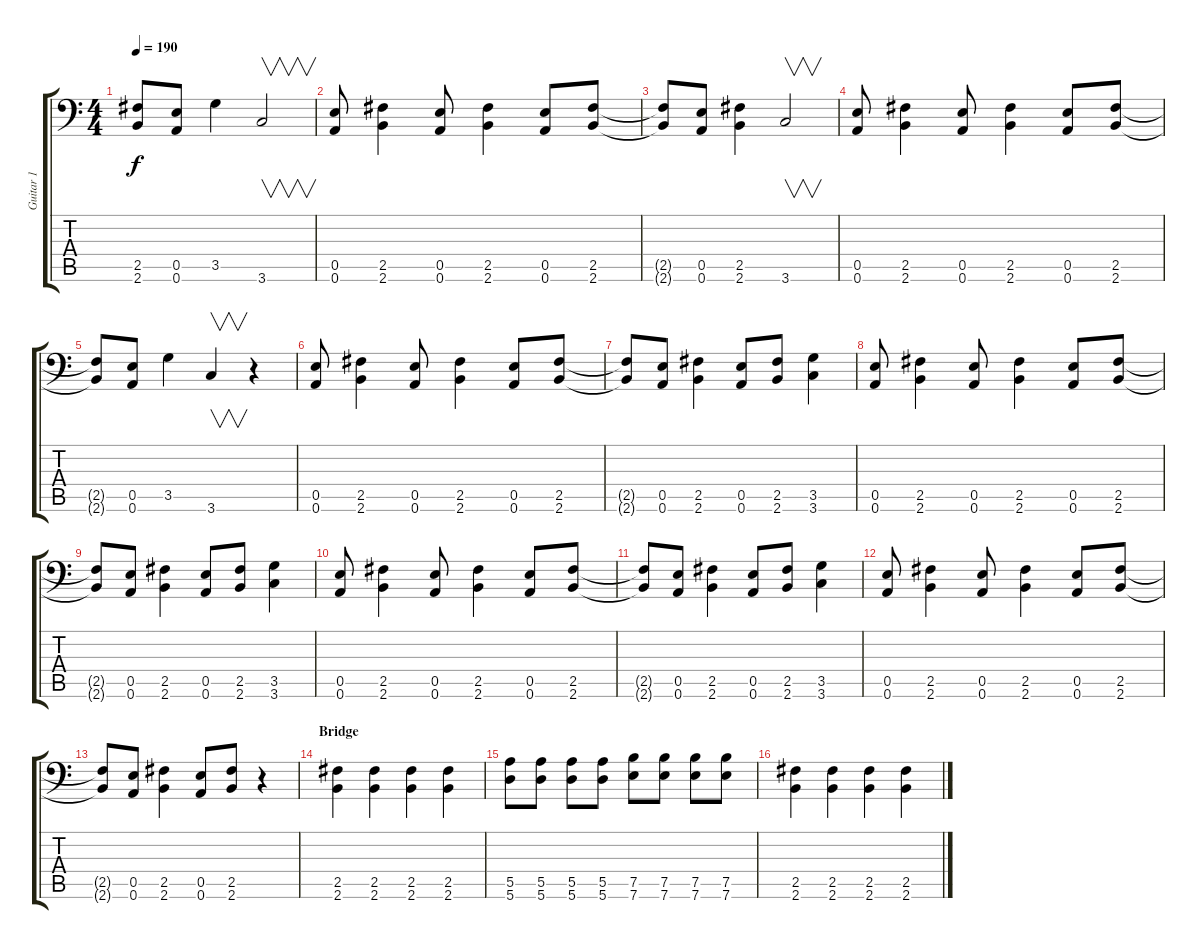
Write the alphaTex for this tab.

\track ("Guitar 1" "Guitar 1") {instrument distortionguitar}
\staff {score tabs}
\tuning (B3 Gb3 D3 A2 E2 A1) {hide}
\ts (4 4)
\tempo 190
\clef f4
\ks c
(2.5{t} 2.6{t}).8{dy f} (0.5 0.6).8 3.5.4 3.6.2{v} |
(0.5 0.6).8 (2.5 2.6).4 (0.5 0.6).8 (2.5 2.6).4 (0.5 0.6).8 (2.5 2.6).8 |
(2.5{t} 2.6{t}).8 (0.5 0.6).8 (2.5 2.6).4 3.6.2{v} |
(0.5 0.6).8 (2.5 2.6).4 (0.5 0.6).8 (2.5 2.6).4 (0.5 0.6).8 (2.5 2.6).8 |
(2.5{t} 2.6{t}).8 (0.5 0.6).8 3.5.4 3.6.4{v} r.4 |
(0.5 0.6).8 (2.5 2.6).4 (0.5 0.6).8 (2.5 2.6).4 (0.5 0.6).8 (2.5 2.6).8 |
(2.5{t} 2.6{t}).8 (0.5 0.6).8 (2.5 2.6).4 (0.5 0.6).8 (2.5 2.6).8 (3.5 3.6).4 |
(0.5 0.6).8 (2.5 2.6).4 (0.5 0.6).8 (2.5 2.6).4 (0.5 0.6).8 (2.5 2.6).8 |
(2.5{t} 2.6{t}).8 (0.5 0.6).8 (2.5 2.6).4 (0.5 0.6).8 (2.5 2.6).8 (3.5 3.6).4 |
(0.5 0.6).8 (2.5 2.6).4 (0.5 0.6).8 (2.5 2.6).4 (0.5 0.6).8 (2.5 2.6).8 |
(2.5{t} 2.6{t}).8 (0.5 0.6).8 (2.5 2.6).4 (0.5 0.6).8 (2.5 2.6).8 (3.5 3.6).4 |
(0.5 0.6).8 (2.5 2.6).4 (0.5 0.6).8 (2.5 2.6).4 (0.5 0.6).8 (2.5 2.6).8 |
(2.5{t} 2.6{t}).8 (0.5 0.6).8 (2.5 2.6).4 (0.5 0.6).8 (2.5 2.6).8 r.4 |
\section ("" "Bridge")
(2.5 2.6).4 (2.5 2.6).4 (2.5 2.6).4 (2.5 2.6).4 |
(5.5 5.6).8 (5.5 5.6).8 (5.5 5.6).8 (5.5 5.6).8 (7.5 7.6).8 (7.5 7.6).8 (7.5 7.6).8 (7.5 7.6).8 |
(2.5 2.6).4 (2.5 2.6).4 (2.5 2.6).4 (2.5 2.6).4
